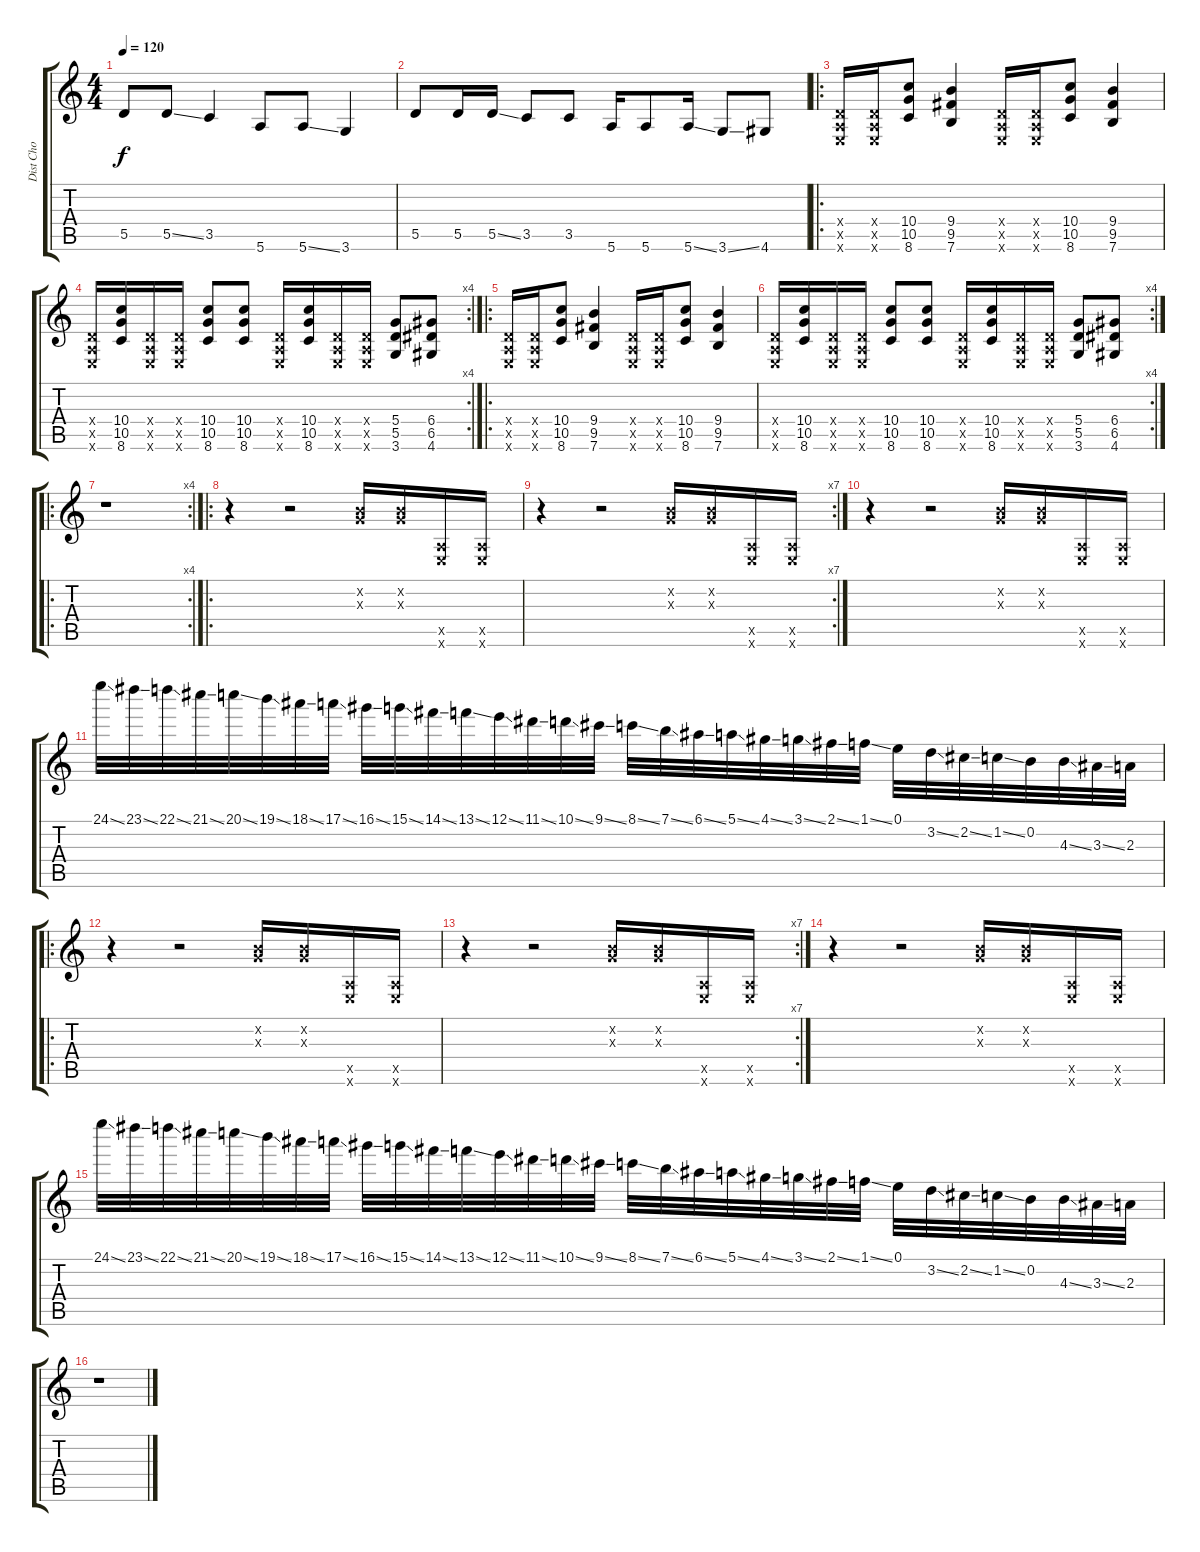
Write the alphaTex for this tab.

\track ("Dist Cho" "Dist Cho") {instrument distortionguitar}
\staff {score tabs}
\tuning (E4 B3 G3 D3 A2 E2) {hide}
\ts (4 4)
\tempo 120
\clef g2
\ks c
5.5.8{dy f} 5.5{ss}.8 3.5.4 5.6.8 5.6{ss}.8 3.6.4 |
5.5.8 5.5.16 5.5{ss}.16 3.5.8 3.5.8 5.6.16 5.6.8 5.6{ss}.16 3.6{ss}.8 4.6.8 |
\ro
(0.4{x} 0.5{x} 0.6{x}).16 (0.4{x} 0.5{x} 0.6{x}).16 (10.4 10.5 8.6).8 (9.4 9.5 7.6).4 (0.4{x} 0.5{x} 0.6{x}).16 (0.4{x} 0.5{x} 0.6{x}).16 (10.4 10.5 8.6).8 (9.4 9.5 7.6).4 |
\rc 4
(0.4{x} 0.5{x} 0.6{x}).16 (10.4 10.5 8.6).16 (0.4{x} 0.5{x} 0.6{x}).16 (0.4{x} 0.5{x} 0.6{x}).16 (10.4 10.5 8.6).8 (10.4 10.5 8.6).8 (0.4{x} 0.5{x} 0.6{x}).16 (10.4 10.5 8.6).16 (0.4{x} 0.5{x} 0.6{x}).16 (0.4{x} 0.5{x} 0.6{x}).16 (5.4 5.5 3.6).8 (6.4 6.5 4.6).8 |
\ro
(0.4{x} 0.5{x} 0.6{x}).16 (0.4{x} 0.5{x} 0.6{x}).16 (10.4 10.5 8.6).8 (9.4 9.5 7.6).4 (0.4{x} 0.5{x} 0.6{x}).16 (0.4{x} 0.5{x} 0.6{x}).16 (10.4 10.5 8.6).8 (9.4 9.5 7.6).4 |
\rc 4
(0.4{x} 0.5{x} 0.6{x}).16 (10.4 10.5 8.6).16 (0.4{x} 0.5{x} 0.6{x}).16 (0.4{x} 0.5{x} 0.6{x}).16 (10.4 10.5 8.6).8 (10.4 10.5 8.6).8 (0.4{x} 0.5{x} 0.6{x}).16 (10.4 10.5 8.6).16 (0.4{x} 0.5{x} 0.6{x}).16 (0.4{x} 0.5{x} 0.6{x}).16 (5.4 5.5 3.6).8 (6.4 6.5 4.6).8 |
\ro
\rc 4
r.1 |
\ro
r.4{volume 14 instrument overdrivenguitar} r.2 (0.2{x} 0.3{x}).16 (0.2{x} 0.3{x}).16 (0.5{x} 0.6{x}).16 (0.5{x} 0.6{x}).16 |
\rc 7
r.4 r.2 (0.2{x} 0.3{x}).16 (0.2{x} 0.3{x}).16 (0.5{x} 0.6{x}).16 (0.5{x} 0.6{x}).16 |
r.4 r.2 (0.2{x} 0.3{x}).16 (0.2{x} 0.3{x}).16 (0.5{x} 0.6{x}).16 (0.5{x} 0.6{x}).16 |
24.1{ss}.32 23.1{ss}.32 22.1{ss}.32 21.1{ss}.32 20.1{ss}.32 19.1{ss}.32 18.1{ss}.32 17.1{ss}.32 16.1{ss}.32 15.1{ss}.32 14.1{ss}.32 13.1{ss}.32 12.1{ss}.32 11.1{ss}.32 10.1{ss}.32 9.1{ss}.32 8.1{ss}.32 7.1{ss}.32 6.1{ss}.32 5.1{ss}.32 4.1{ss}.32 3.1{ss}.32 2.1{ss}.32 1.1{ss}.32 0.1.32 3.2{ss}.32 2.2{ss}.32 1.2{ss}.32 0.2.32 4.3{ss}.32 3.3{ss}.32 2.3.32 |
\ro
r.4 r.2 (0.2{x} 0.3{x}).16 (0.2{x} 0.3{x}).16 (0.5{x} 0.6{x}).16 (0.5{x} 0.6{x}).16 |
\rc 7
r.4 r.2 (0.2{x} 0.3{x}).16 (0.2{x} 0.3{x}).16 (0.5{x} 0.6{x}).16 (0.5{x} 0.6{x}).16 |
r.4 r.2 (0.2{x} 0.3{x}).16 (0.2{x} 0.3{x}).16 (0.5{x} 0.6{x}).16 (0.5{x} 0.6{x}).16 |
24.1{ss}.32 23.1{ss}.32 22.1{ss}.32 21.1{ss}.32 20.1{ss}.32 19.1{ss}.32 18.1{ss}.32 17.1{ss}.32 16.1{ss}.32 15.1{ss}.32 14.1{ss}.32 13.1{ss}.32 12.1{ss}.32 11.1{ss}.32 10.1{ss}.32 9.1{ss}.32 8.1{ss}.32 7.1{ss}.32 6.1{ss}.32 5.1{ss}.32 4.1{ss}.32 3.1{ss}.32 2.1{ss}.32 1.1{ss}.32 0.1.32 3.2{ss}.32 2.2{ss}.32 1.2{ss}.32 0.2.32 4.3{ss}.32 3.3{ss}.32 2.3.32 |
r.1
